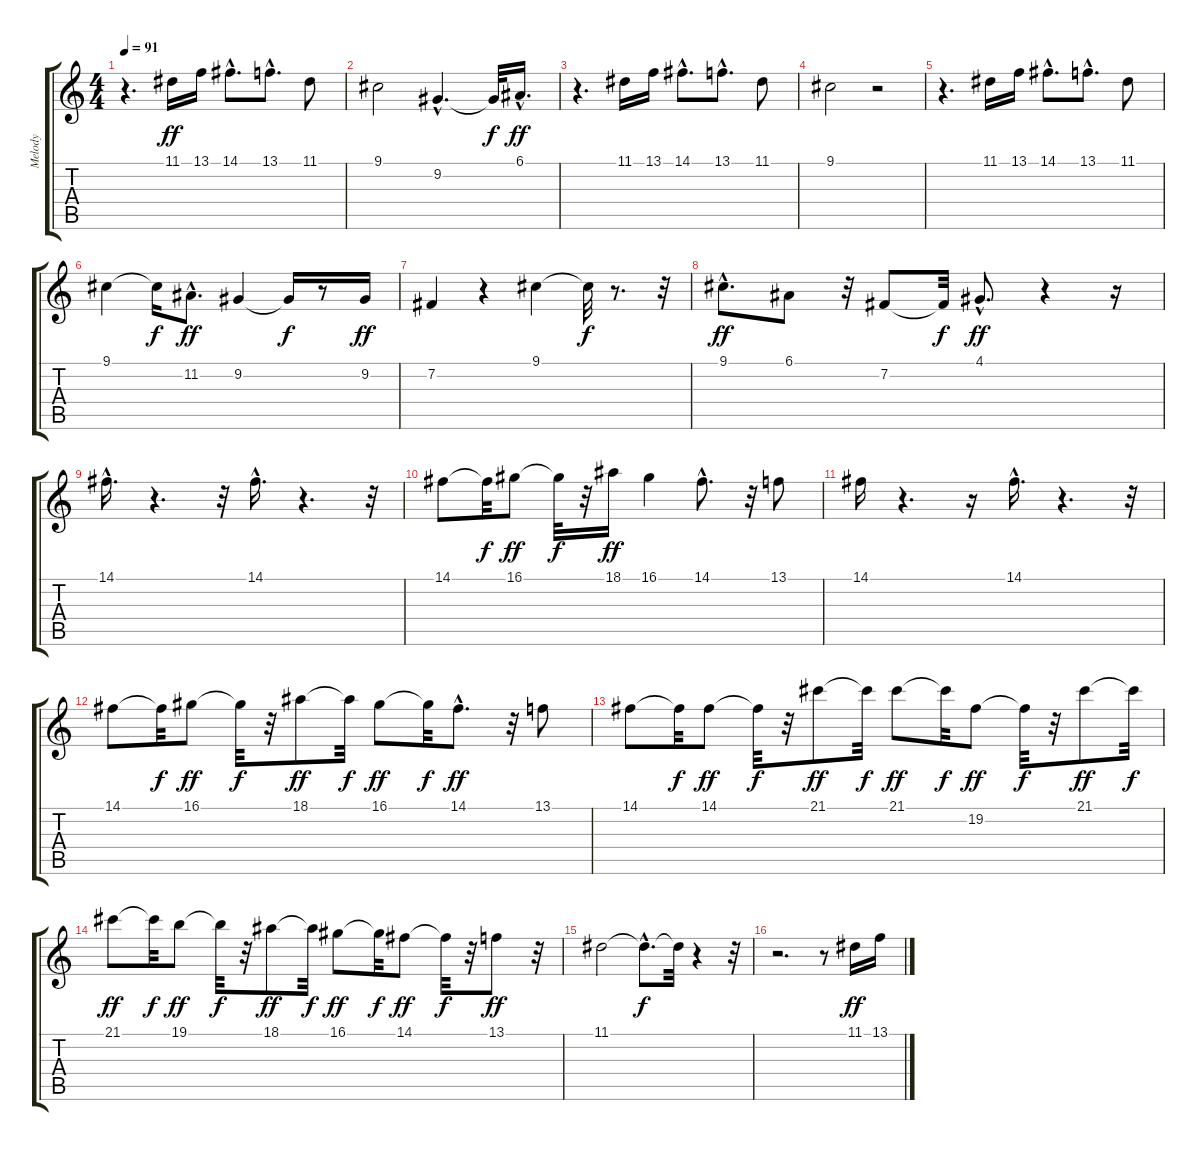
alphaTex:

\track ("Melody" "Melody") {instrument flute}
\staff {score tabs}
\tuning (E4 B3 G3 D3 A2 E2) {hide}
\ts (4 4)
\tempo 91
\clef g2
\ks c
r.4{d dy f} 11.1.16{dy ff} 13.1.16 14.1{hac}.8{d} 13.1{hac}.8{d} 11.1.8 |
9.1.2 9.2{hac}.4{d} 9.2{t}.32{dy f} 6.1{hac}.16{d dy ff} |
r.4{d} 11.1.16 13.1.16 14.1{hac}.8{d} 13.1{hac}.8{d} 11.1.8 |
9.1.2 r.2 |
r.4{d} 11.1.16 13.1.16 14.1{hac}.8{d} 13.1{hac}.8{d} 11.1.8 |
9.1.4 9.1{t}.16{dy f} 11.2{hac}.8{d dy ff} 9.2.4 9.2{t}.16{dy f} r.8 9.2.16{dy ff} |
7.2.4 r.4 9.1.4 9.1{t}.32{dy f} r.8{d} r.32 |
9.1{hac}.8{d dy ff} 6.1.8 r.32 7.2.8 7.2{t}.32{dy f} 4.1{hac}.8{d dy ff} r.4 r.16 |
14.1{hac}.16{d} r.4{d} r.32 14.1{hac}.16{d} r.4{d} r.32 |
14.1.8 14.1{t}.32{dy f} 16.1.8{dy ff} 16.1{t}.32{dy f} r.32 18.1.16{dy ff} 16.1.4 14.1{hac}.8{d} r.32 13.1.8 |
14.1.16 r.4{d} r.16 14.1{hac}.16{d} r.4{d} r.32 |
14.1.8 14.1{t}.32{dy f} 16.1.8{dy ff} 16.1{t}.32{dy f} r.32 18.1.8{dy ff} 18.1{t}.32{dy f} 16.1.8{dy ff} 16.1{t}.32{dy f} 14.1{hac}.8{d dy ff} r.32 13.1.8 |
14.1.8 14.1{t}.32{dy f} 14.1.8{dy ff} 14.1{t}.32{dy f} r.32 21.1.8{dy ff} 21.1{t}.32{dy f} 21.1.8{dy ff} 21.1{t}.32{dy f} 19.2.8{dy ff} 19.2{t}.32{dy f} r.32 21.1.8{dy ff} 21.1{t}.32{dy f} |
21.1.8{dy ff} 21.1{t}.32{dy f} 19.1.8{dy ff} 19.1{t}.32{dy f} r.32 18.1.8{dy ff} 18.1{t}.32{dy f} 16.1.8{dy ff} 16.1{t}.32{dy f} 14.1.8{dy ff} 14.1{t}.32{dy f} r.32 13.1.8{dy ff} r.32 |
11.1.2 11.1{hac t}.8{d dy f} 11.1{t}.32 r.4 r.32 |
r.2{d} r.8 11.1.16{dy ff} 13.1.16
